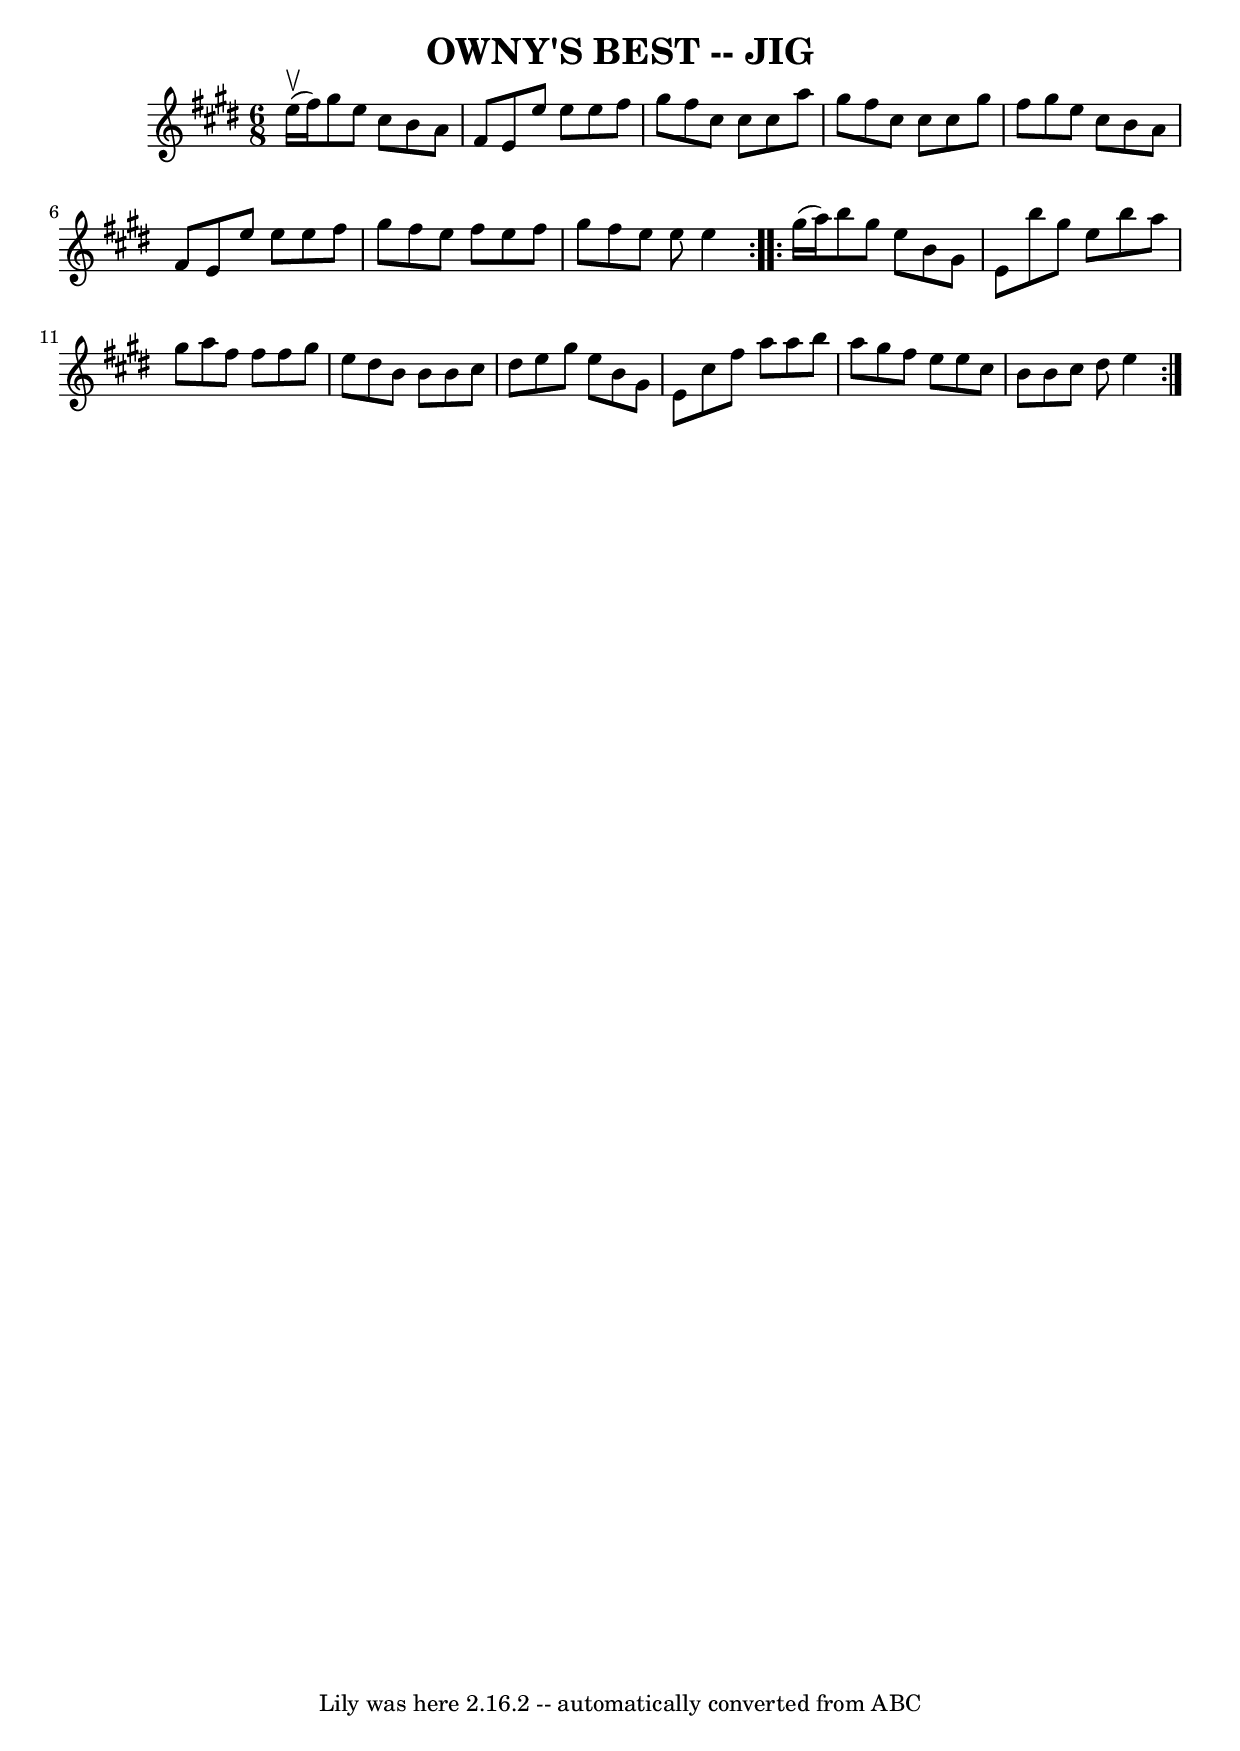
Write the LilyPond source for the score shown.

\version "2.16.2"
\include "Mammoth.ily"
\header {
  %% book = "Ryan's Mammoth Collection of Fiddle Tunes"
  crossRefNumber = "1"
  footnotes = ""
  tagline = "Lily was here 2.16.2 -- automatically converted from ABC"
  title = "OWNY'S BEST -- JIG"

}
voicedefault =  {



  \repeat volta 2 {

    \time 6/8 
    \key e \major e''16 (^\upbow fis''16)       |
    
    gis''8 e''8 cis''8 b'8 a'8 fis'8    |
    e'8 e''8    
    e''8 e''8 fis''8 gis''8    |
    fis''8 cis''8 cis''8    
    cis''8 a''8 gis''8    |
    fis''8 cis''8 cis''8 cis''8    
    gis''8 fis''8        |
    gis''8 e''8 cis''8 b'8 a'8    
    fis'8    |
    e'8 e''8 e''8 e''8 fis''8 gis''8    |
    
    fis''8 e''8 fis''8 e''8 fis''8 gis''8    |
    fis''8    
    e''8 e''8 e''4    
  }     
  \repeat volta 2 {
    gis''16 (a''16)       
    |
    b''8 gis''8 e''8 b'8 gis'8 e'8    |
    b''8    
    gis''8 e''8 b''8 a''8 gis''8    |
    a''8 fis''8 fis''8 
    fis''8 gis''8 e''8    |
    dis''8 b'8 b'8 b'8 cis''8 
    dis''8        |
    e''8 gis''8 e''8 b'8 gis'8 e'8    
    |
    cis''8 fis''8 a''8 a''8 b''8 a''8    |
    
    gis''8 fis''8 e''8 e''8 cis''8 b'8    |
    b'8 cis''8   
    dis''8 e''4    
  }   

}

\score{
  <<

    \context Staff="default"
    {
      \voicedefault 
      
    }

  >>
  \layout {
    
  }
  \midi {
  }

}
